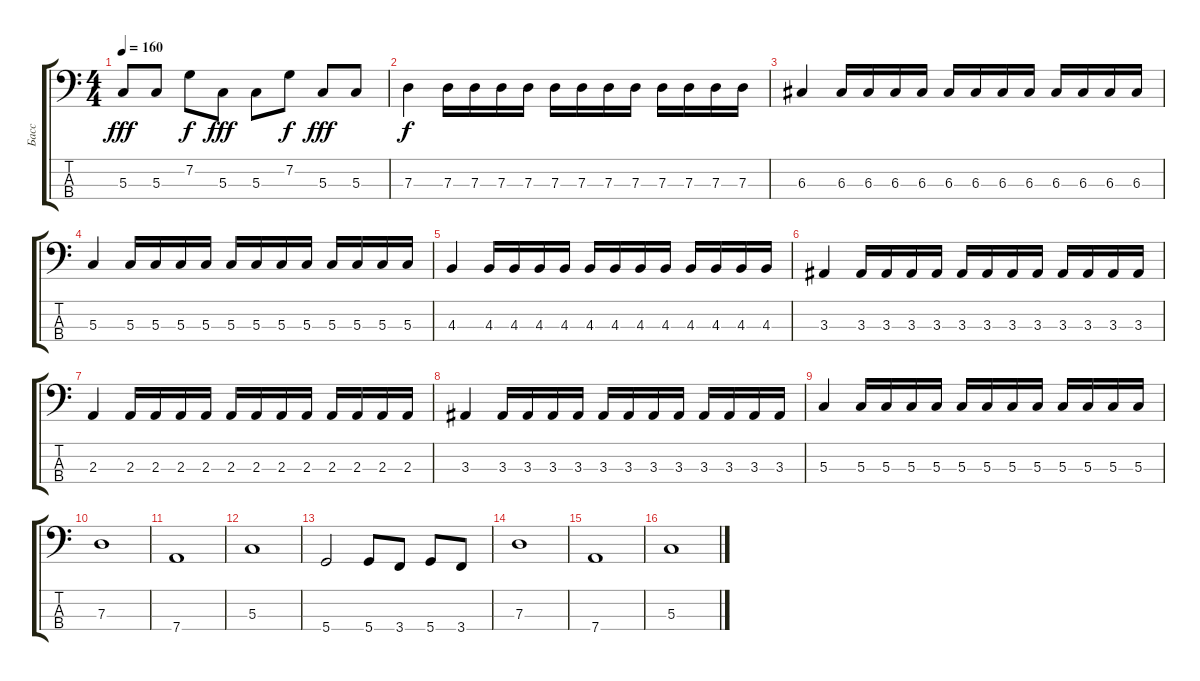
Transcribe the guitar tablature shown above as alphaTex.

\track ("Басс" "Басс") {instrument electricbassfinger}
\staff {score tabs}
\tuning (F2 C2 G1 D1) {hide}
\ts (4 4)
\tempo 160
\clef f4
\ks c
5.3.8{dy fff} 5.3.8 7.2.8{dy f} 5.3.8{dy fff} 5.3.8 7.2.8{dy f} 5.3.8{dy fff} 5.3.8 |
7.3.4{dy f} 7.3.16 7.3.16 7.3.16 7.3.16 7.3.16 7.3.16 7.3.16 7.3.16 7.3.16 7.3.16 7.3.16 7.3.16 |
6.3.4 6.3.16 6.3.16 6.3.16 6.3.16 6.3.16 6.3.16 6.3.16 6.3.16 6.3.16 6.3.16 6.3.16 6.3.16 |
5.3.4 5.3.16 5.3.16 5.3.16 5.3.16 5.3.16 5.3.16 5.3.16 5.3.16 5.3.16 5.3.16 5.3.16 5.3.16 |
4.3.4 4.3.16 4.3.16 4.3.16 4.3.16 4.3.16 4.3.16 4.3.16 4.3.16 4.3.16 4.3.16 4.3.16 4.3.16 |
3.3.4 3.3.16 3.3.16 3.3.16 3.3.16 3.3.16 3.3.16 3.3.16 3.3.16 3.3.16 3.3.16 3.3.16 3.3.16 |
2.3.4 2.3.16 2.3.16 2.3.16 2.3.16 2.3.16 2.3.16 2.3.16 2.3.16 2.3.16 2.3.16 2.3.16 2.3.16 |
3.3.4 3.3.16 3.3.16 3.3.16 3.3.16 3.3.16 3.3.16 3.3.16 3.3.16 3.3.16 3.3.16 3.3.16 3.3.16 |
5.3.4 5.3.16 5.3.16 5.3.16 5.3.16 5.3.16 5.3.16 5.3.16 5.3.16 5.3.16 5.3.16 5.3.16 5.3.16 |
7.3.1 |
7.4.1 |
5.3.1 |
5.4.2 5.4.8 3.4.8 5.4.8 3.4.8 |
7.3.1 |
7.4.1 |
5.3.1
